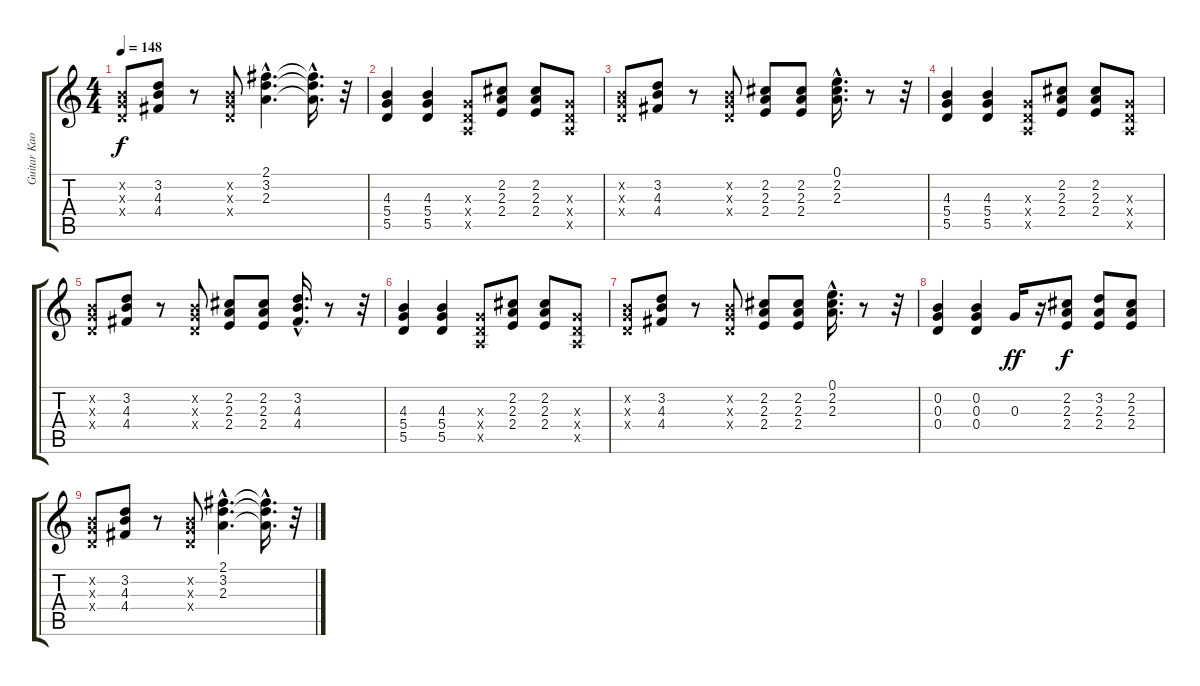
\track ("Guitar Kaoru" "Guitar Kao") {instrument distortionguitar}
\staff {score tabs}
\tuning (E4 B3 G3 D3 A2 E2) {hide}
\ts (4 4)
\tempo 148
\clef g2
\ks c
(0.2{x} 0.3{x} 0.4{x}).8{dy f} (3.2 4.3 4.4).8 r.8 (0.2{x} 0.3{x} 0.4{x}).8 (2.1{hac} 3.2{hac} 2.3{hac}).4{d} (2.1{hac t} 3.2{hac t} 2.3{hac t}).16{d} r.32 |
(4.3 5.4 5.5).4 (4.3 5.4 5.5).4 (0.3{x} 0.4{x} 0.5{x}).8 (2.2 2.3 2.4).8 (2.2 2.3 2.4).8 (0.3{x} 0.4{x} 0.5{x}).8 |
(0.2{x} 0.3{x} 0.4{x}).8 (3.2 4.3 4.4).8 r.8 (0.2{x} 0.3{x} 0.4{x}).8 (2.2 2.3 2.4).8 (2.2 2.3 2.4).8 (0.1{hac} 2.2{hac} 2.3{hac}).16{d} r.8 r.32 |
(4.3 5.4 5.5).4 (4.3 5.4 5.5).4 (0.3{x} 0.4{x} 0.5{x}).8 (2.2 2.3 2.4).8 (2.2 2.3 2.4).8 (0.3{x} 0.4{x} 0.5{x}).8 |
(0.2{x} 0.3{x} 0.4{x}).8 (3.2 4.3 4.4).8 r.8 (0.2{x} 0.3{x} 0.4{x}).8 (2.2 2.3 2.4).8 (2.2 2.3 2.4).8 (3.2{hac} 4.3{hac} 4.4{hac}).16{d} r.8 r.32 |
(4.3 5.4 5.5).4 (4.3 5.4 5.5).4 (0.3{x} 0.4{x} 0.5{x}).8 (2.2 2.3 2.4).8 (2.2 2.3 2.4).8 (0.3{x} 0.4{x} 0.5{x}).8 |
(0.2{x} 0.3{x} 0.4{x}).8 (3.2 4.3 4.4).8 r.8 (0.2{x} 0.3{x} 0.4{x}).8 (2.2 2.3 2.4).8 (2.2 2.3 2.4).8 (0.1{hac} 2.2{hac} 2.3{hac}).16{d} r.8 r.32 |
(0.2 0.3 0.4).4 (0.2 0.3 0.4).4 0.3.16{dy ff} r.16 (2.2 2.3 2.4).8{dy f} (3.2 2.3 2.4).8 (2.2 2.3 2.4).8 |
(0.2{x} 0.3{x} 0.4{x}).8 (3.2 4.3 4.4).8 r.8 (0.2{x} 0.3{x} 0.4{x}).8 (2.1{hac} 3.2{hac} 2.3{hac}).4{d} (2.1{hac t} 3.2{hac t} 2.3{hac t}).16{d} r.32
